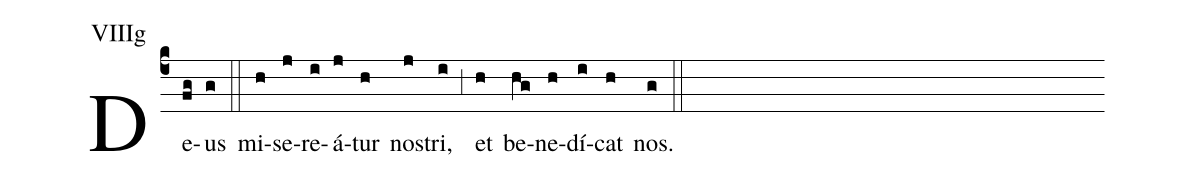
annotation: VIIIg;
%%
(c4) De(fg)us(g) (::) mi(h)se(j)re(i)á(j)tur(h) no(j)stri,(i) (;3) et(h) be(hg)ne(h)dí(i)cat(h) nos.(g) (::)
